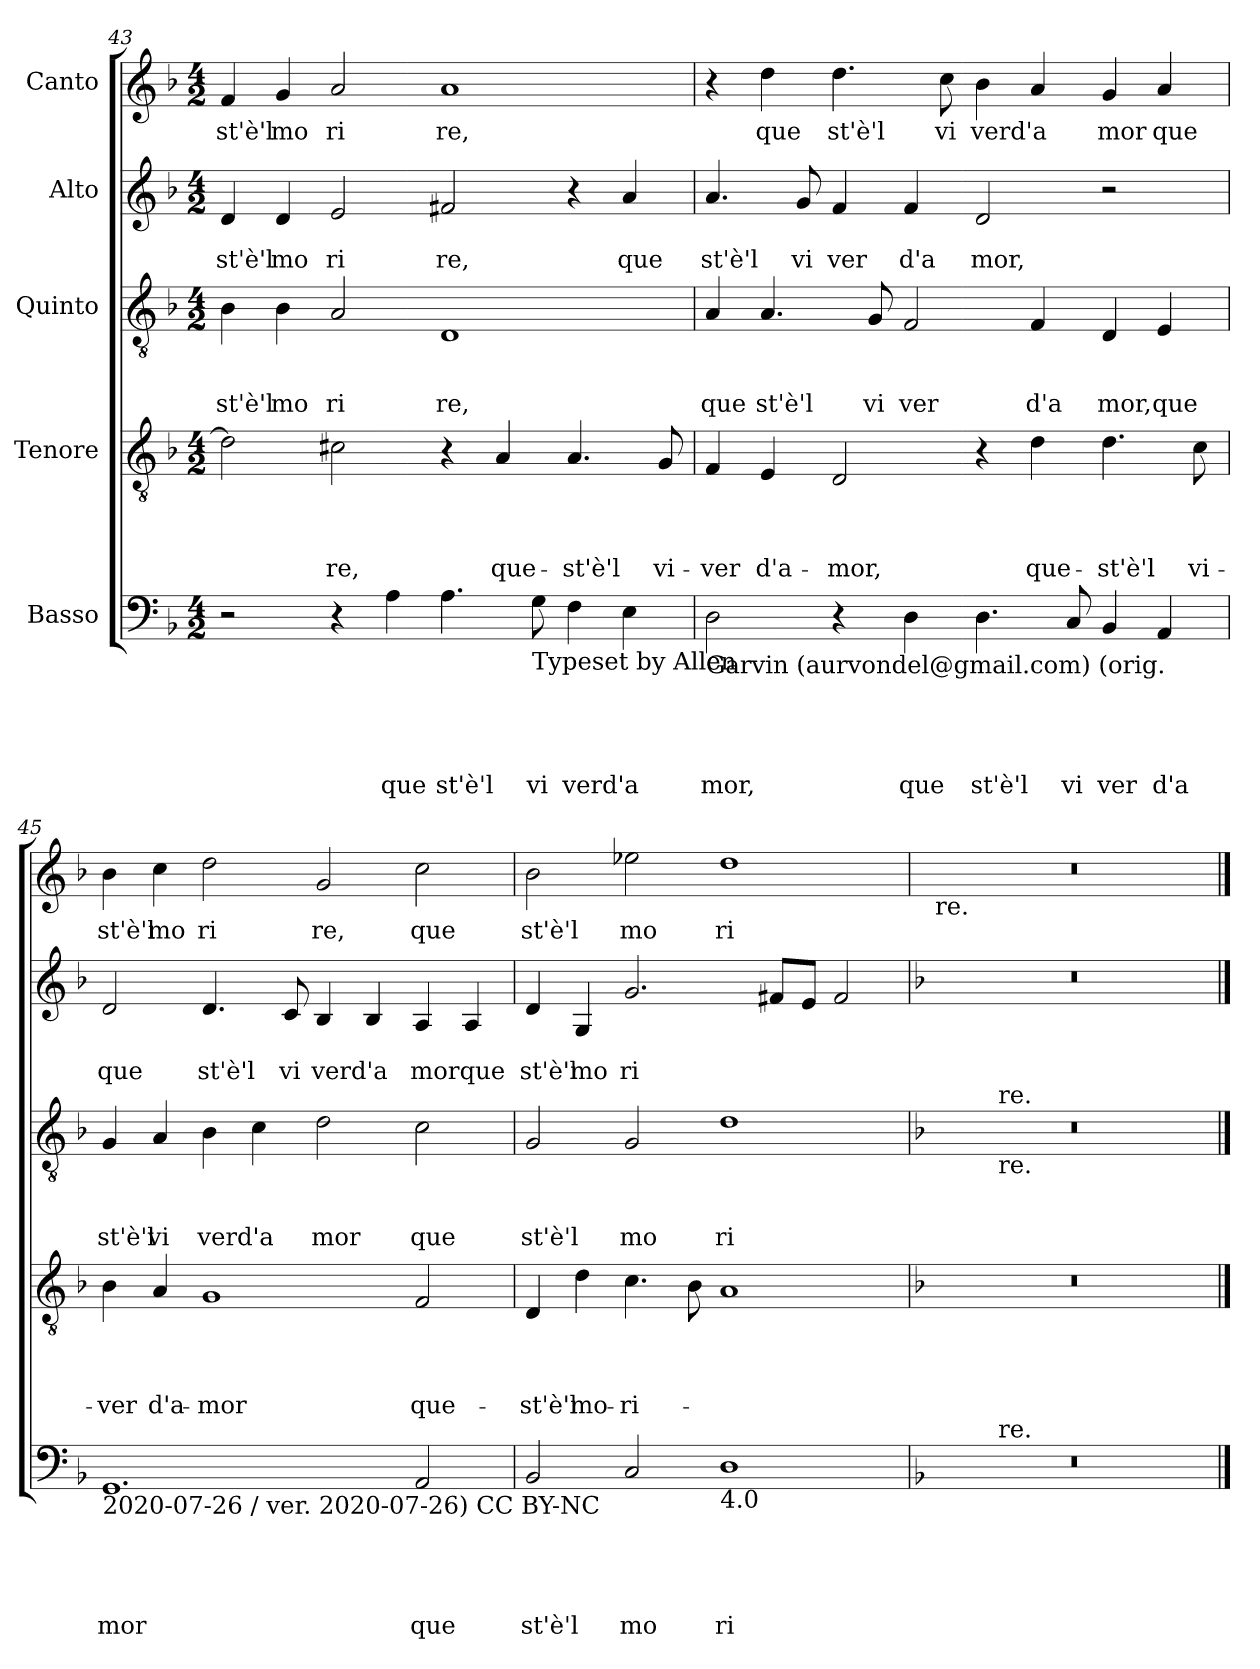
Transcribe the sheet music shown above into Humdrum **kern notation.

**kern	**text	**text	**text	**text	**text	**kern	**text	**text	**text	**text	**kern	**text	**text	**text	**kern	**text	**text	**kern	**text
*part5	*part5	*part5	*part5	*part5	*part5	*part4	*part4	*part4	*part4	*part4	*part3	*part3	*part3	*part3	*part2	*part2	*part2	*part1	*part1
*staff5	*staff5	*staff5	*staff5	*staff5	*staff5	*staff4	*staff4	*staff4	*staff4	*staff4	*staff3	*staff3	*staff3	*staff3	*staff2	*staff2	*staff2	*staff1	*staff1
*I"Basso	*	*	*	*	*	*I"Tenore	*	*	*	*	*I"Quinto	*	*	*	*I"Alto	*	*	*I"Canto	*
!!LO:LB:g=z
*clefF4	*	*	*	*	*	*clefGv2	*	*	*	*	*clefGv2	*	*	*	*clefG2	*	*	*clefG2	*
*ITrd-3c-5	*	*	*	*	*	*	*	*	*	*	*ITrd-3c-5	*	*	*	*ITrd-3c-5	*	*	*	*
*k[b-e-]	*	*	*	*	*	*k[b-]	*	*	*	*	*k[b-e-]	*	*	*	*k[b-e-]	*	*	*k[b-]	*
*B-:	*	*	*	*	*	*F:	*	*	*	*	*B-:	*	*	*	*B-:	*	*	*F:	*
*M4/2	*	*	*	*	*	*M4/2	*	*	*	*	*M4/2	*	*	*	*M4/2	*	*	*M4/2	*
=43	=43	=43	=43	=43	=43	=43	=43	=43	=43	=43	=43	=43	=43	=43	=43	=43	=43	=43	=43
!	!	!	!	!	!	!	!	!	!	!	!	!	!	!LO:LY:b	!	!	!LO:LY:b	!	!LO:LY:b
2r	.	.	.	.	.	2d\]	.	.	.	.	4e-\	.	.	st'è'l	4g/	.	st'è'l	4f/	-st'è'l
!	!	!	!	!	!	!	!	!	!	!	!	!	!	!LO:LY:b	!	!	!LO:LY:b	!	!LO:LY:b
.	.	.	.	.	.	.	.	.	.	.	4e-\	.	.	mo	4g/	.	mo	4g/	mo
!	!	!	!	!	!	!	!	!	!	!LO:LY:b	!	!	!	!LO:LY:b	!	!	!LO:LY:b	!	!LO:LY:b
4r	.	.	.	.	.	2c#X\	.	.	.	-re,	2d/	.	.	ri	2a/	.	ri	2a/	ri
!	!	!	!	!	!LO:LY:b	!	!	!	!	!	!	!	!	!	!	!	!	!	!
4d\	.	.	.	.	que	.	.	.	.	.	.	.	.	.	.	.	.	.	.
!	!	!	!	!	!LO:LY:b	!	!	!	!	!	!	!	!	!LO:LY:b	!	!	!LO:LY:b	!	!LO:LY:b
4.d\	.	.	.	.	st'è'l	4r	.	.	.	.	1G	.	.	re,	2bn/	.	re,	1a	re,
!	!	!	!	!	!	!	!	!	!	!LO:LY:b	!	!	!	!	!	!	!	!	!
.	.	.	.	.	.	4A/	.	.	.	que-	.	.	.	.	.	.	.	.	.
!LO:TX:b:t=Typeset by Allen	!	!	!	!	!	!	!	!	!	!	!	!	!	!	!	!	!	!	!
!	!	!	!	!	!LO:LY:b	!	!	!	!	!	!	!	!	!	!	!	!	!	!
8c\	.	.	.	.	vi	.	.	.	.	.	.	.	.	.	.	.	.	.	.
!	!	!	!	!	!LO:LY:b	!	!	!	!	!LO:LY:b	!	!	!	!	!	!	!	!	!
4B-\	.	.	.	.	verd'a	4.A/	.	.	.	-st'è'l	.	.	.	.	4r	.	.	.	.
!	!	!	!	!	!	!	!	!	!	!	!	!	!	!	!	!	!LO:LY:b	!	!
4A\	.	.	.	.	.	.	.	.	.	.	.	.	.	.	4dd/	.	que	.	.
!	!	!	!	!	!	!	!	!	!	!LO:LY:b	!	!	!	!	!	!	!	!	!
.	.	.	.	.	.	8G/	.	.	.	vi-	.	.	.	.	.	.	.	.	.
=44	=44	=44	=44	=44	=44	=44	=44	=44	=44	=44	=44	=44	=44	=44	=44	=44	=44	=44	=44
!LO:TX:b:t=Garvin (aurvondel@gmail.com) (orig.	!	!	!	!	!	!	!	!	!	!	!	!	!	!	!	!	!	!	!
!	!	!	!	!	!LO:LY:b	!	!	!	!	!LO:LY:b	!	!	!	!LO:LY:b	!	!	!LO:LY:b	!	!
2G\	.	.	.	.	mor,	4F/	.	.	.	-ver	4d/	.	.	que	4.dd/	.	st'è'l	4r	.
!	!	!	!	!	!	!	!	!	!	!LO:LY:b	!	!	!	!LO:LY:b	!	!	!	!	!LO:LY:b
.	.	.	.	.	.	4E/	.	.	.	d'a-	4.d/	.	.	st'è'l	.	.	.	4dd\	que
!	!	!	!	!	!	!	!	!	!	!	!	!	!	!	!	!	!LO:LY:b	!	!
.	.	.	.	.	.	.	.	.	.	.	.	.	.	.	8cc/	.	vi	.	.
!	!	!	!	!	!	!	!	!	!	!LO:LY:b	!	!	!	!	!	!	!LO:LY:b	!	!LO:LY:b
4r	.	.	.	.	.	2D/	.	.	.	-mor,	.	.	.	.	4b-/	.	ver	4.dd\	st'è'l
!	!	!	!	!	!	!	!	!	!	!	!	!	!	!LO:LY:b	!	!	!	!	!
.	.	.	.	.	.	.	.	.	.	.	8c/	.	.	vi	.	.	.	.	.
!	!	!	!	!	!LO:LY:b	!	!	!	!	!	!	!	!	!LO:LY:b	!	!	!LO:LY:b	!	!
4G\	.	.	.	.	que	.	.	.	.	.	2B-/	.	.	ver	4b-/	.	d'a	.	.
!	!	!	!	!	!	!	!	!	!	!	!	!	!	!	!	!	!	!	!LO:LY:b
.	.	.	.	.	.	.	.	.	.	.	.	.	.	.	.	.	.	8cc\	vi
!	!	!	!	!	!LO:LY:b	!	!	!	!	!	!	!	!	!	!	!	!LO:LY:b	!	!LO:LY:b
4.G\	.	.	.	.	st'è'l	4r	.	.	.	.	.	.	.	.	2g/	.	mor,	4b-\	verd'a
!	!	!	!	!	!	!	!	!	!	!LO:LY:b	!	!	!	!LO:LY:b	!	!	!	!	!
.	.	.	.	.	.	4d\	.	.	.	que-	4B-/	.	.	d'a	.	.	.	4a/	.
!	!	!	!	!	!LO:LY:b	!	!	!	!	!	!	!	!	!	!	!	!	!	!
8F/	.	.	.	.	vi	.	.	.	.	.	.	.	.	.	.	.	.	.	.
!	!	!	!	!	!LO:LY:b	!	!	!	!	!LO:LY:b	!	!	!	!LO:LY:b	!	!	!	!	!LO:LY:b
4E-/	.	.	.	.	ver	4.d\	.	.	.	-st'è'l	4G/	.	.	mor,	2r	.	.	4g/	mor
!	!	!	!	!	!LO:LY:b	!	!	!	!	!	!	!	!	!LO:LY:b	!	!	!	!	!LO:LY:b
4D/	.	.	.	.	d'a	.	.	.	.	.	4A/	.	.	que	.	.	.	4a/	que
!	!	!	!	!	!	!	!	!	!	!LO:LY:b	!	!	!	!	!	!	!	!	!
.	.	.	.	.	.	8c\	.	.	.	vi-	.	.	.	.	.	.	.	.	.
=45	=45	=45	=45	=45	=45	=45	=45	=45	=45	=45	=45	=45	=45	=45	=45	=45	=45	=45	=45
!LO:TX:b:t=2020-07-26 / ver. 2020-07-26) CC BY-NC	!	!	!	!	!	!	!	!	!	!	!	!	!	!	!	!	!	!	!
!	!	!	!	!	!LO:LY:b	!	!	!	!	!LO:LY:b	!	!	!	!LO:LY:b	!	!	!LO:LY:b	!	!LO:LY:b
1.C	.	.	.	.	mor	4B-\	.	.	.	-ver	4c/	.	.	st'è'l	2g/	.	que	4b-\	st'è'l
!	!	!	!	!	!	!	!	!	!	!LO:LY:b	!	!	!	!LO:LY:b	!	!	!	!	!LO:LY:b
.	.	.	.	.	.	4A/	.	.	.	d'a-	4d/	.	.	vi	.	.	.	4cc\	mo
!	!	!	!	!	!	!	!	!	!	!LO:LY:b	!	!	!	!LO:LY:b	!	!	!LO:LY:b	!	!LO:LY:b
.	.	.	.	.	.	1G	.	.	.	-mor	4e-\	.	.	verd'a	4.g/	.	st'è'l	2dd\	ri
.	.	.	.	.	.	.	.	.	.	.	4f\	.	.	.	.	.	.	.	.
!	!	!	!	!	!	!	!	!	!	!	!	!	!	!	!	!	!LO:LY:b	!	!
.	.	.	.	.	.	.	.	.	.	.	.	.	.	.	8f/	.	vi	.	.
!	!	!	!	!	!	!	!	!	!	!	!	!	!	!LO:LY:b	!	!	!LO:LY:b	!	!LO:LY:b
.	.	.	.	.	.	.	.	.	.	.	2g\	.	.	mor	4e-/	.	verd'a	2g/	re,
.	.	.	.	.	.	.	.	.	.	.	.	.	.	.	4e-/	.	.	.	.
!	!	!	!	!	!LO:LY:b	!	!	!	!	!LO:LY:b	!	!	!	!LO:LY:b	!	!	!LO:LY:b	!	!LO:LY:b
2D/	.	.	.	.	que	2F/	.	.	.	que-	2f\	.	.	que	4d/	.	mor	2cc\	que
!	!	!	!	!	!	!	!	!	!	!	!	!	!	!	!	!	!LO:LY:b	!	!
.	.	.	.	.	.	.	.	.	.	.	.	.	.	.	4d/	.	que	.	.
=46	=46	=46	=46	=46	=46	=46	=46	=46	=46	=46	=46	=46	=46	=46	=46	=46	=46	=46	=46
!	!	!	!	!	!LO:LY:b	!	!	!	!	!LO:LY:b	!	!	!	!LO:LY:b	!	!	!LO:LY:b	!	!LO:LY:b
2E-/	.	.	.	.	st'è'l	4D/	.	.	.	-st'è'l	2c/	.	.	st'è'l	4g/	.	st'è'l	2b-\	st'è'l
!	!	!	!	!	!	!	!	!	!	!LO:LY:b	!	!	!	!	!	!	!LO:LY:b	!	!
.	.	.	.	.	.	4d\	.	.	.	mo-	.	.	.	.	4c/	.	mo	.	.
!	!	!	!	!	!LO:LY:b	!	!	!	!	!LO:LY:b	!	!	!	!LO:LY:b	!	!	!LO:LY:b	!	!LO:LY:b
2F/	.	.	.	.	mo	4.c\	.	.	.	-ri-	2c/	.	.	mo	2.cc/	.	ri	2ee-X\	mo
.	.	.	.	.	.	8B-\	.	.	.	.	.	.	.	.	.	.	.	.	.
!LO:TX:b:t=4.0	!	!	!	!	!	!	!	!	!	!	!	!	!	!	!	!	!	!	!
!	!	!	!	!	!LO:LY:b	!	!	!	!	!	!	!	!	!LO:LY:b	!	!	!	!	!LO:LY:b
1G	.	.	.	.	ri	1A	.	.	.	.	1g	.	.	ri	.	.	.	1dd	ri
.	.	.	.	.	.	.	.	.	.	.	.	.	.	.	8b/L	.	.	.	.
.	.	.	.	.	.	.	.	.	.	.	.	.	.	.	8a/J	.	.	.	.
.	.	.	.	.	.	.	.	.	.	.	.	.	.	.	2b/	.	.	.	.
=47	=47	=47	=47	=47	=47	=47	=47	=47	=47	=47	=47	=47	=47	=47	=47	=47	=47	=47	=47
*	*	*	*	*	*	*	*	*	*	*	*	*	*	*	*	*	*	*k[]	*
*	*	*	*	*	*	*	*	*	*	*	*	*	*	*	*	*	*	*C:	*
!	!	!	!	!	!	!	!	!	!	!	!	!	!	!	!	!	!	!LO:TX:b:t=re.	!
*^	*	*	*	*	*	*	*	*	*	*	*^	*	*	*	*	*	*	*	*
0r	4.ryy	.	.	.	.	.	0r	.	.	.	.	0r	4.ryy	.	.	.	0r	.	.	0r	.
!	!	!	!	!	!	!	!	!	!	!	!	!	!LO:TX:b:t=re.	!	!	!	!	!	!	!	!
!	!	!	!	!	!	!	!	!	!	!	!	!	!LO:TX:a:t=re.	!	!	!	!	!	!	!	!
!	!LO:TX:a:t=re.	!	!	!	!	!	!	!	!	!	!	!	!	!	!	!	!	!	!	!	!
.	1ryy	.	.	.	.	.	.	.	.	.	.	.	1ryy	.	.	.	.	.	.	.	.
.	2ryy	.	.	.	.	.	.	.	.	.	.	.	2ryy	.	.	.	.	.	.	.	.
.	8ryy	.	.	.	.	.	.	.	.	.	.	.	8ryy	.	.	.	.	.	.	.	.
*v	*v	*	*	*	*	*	*	*	*	*	*	*v	*v	*	*	*	*	*	*	*	*
==	==	==	==	==	==	==	==	==	==	==	==	==	==	==	==	==	==	==	==
*-	*-	*-	*-	*-	*-	*-	*-	*-	*-	*-	*-	*-	*-	*-	*-	*-	*-	*-	*-
